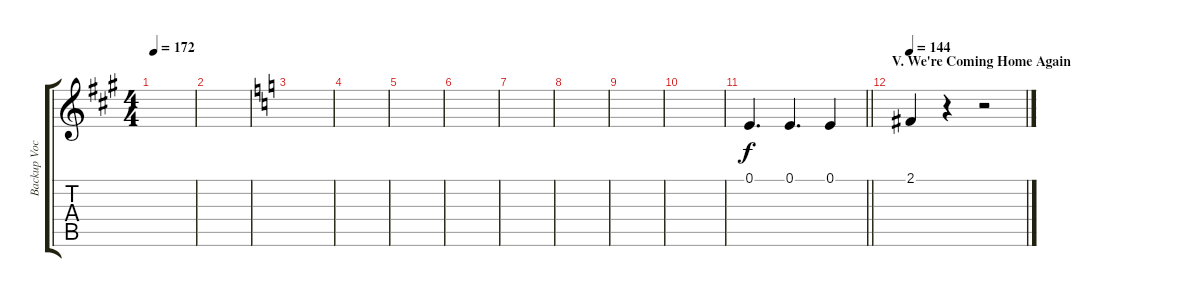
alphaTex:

\track ("Backup Vocals" "Backup Voc") {instrument altosax}
\staff {score tabs}
\tuning (E4 B3 G3 D3 A2 E2) {hide}
\ts (4 4)
\tempo 172
\clef g2
\ks a
|
|
\ks c
|
|
|
|
|
|
|
|
\barLineRight lightlight
0.1.4{d} 0.1.4{d} 0.1.4 |
\section ("" "V. We're Coming Home Again")
\tempo 144
2.1.4 r.4{volume 12 instrument altosax} r.2
